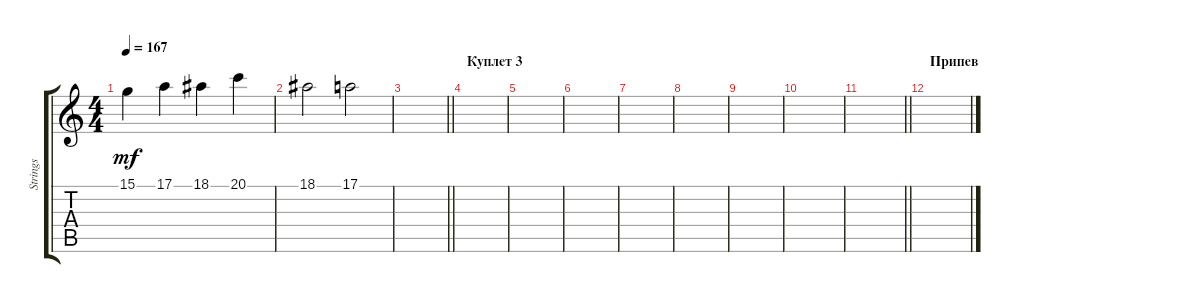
\track ("Strings" "Strings") {instrument stringensemble1}
\staff {score tabs}
\tuning (E4 B3 G3 D3 A2 E2) {hide}
\ts (4 4)
\tempo 167
\clef g2
\ks c
15.1.4{dy mf} 17.1.4 18.1.4 20.1.4 |
18.1.2 17.1.2 |
\barLineRight lightlight
|
\section ("" "Куплет 3")
|
|
|
|
|
|
|
\barLineRight lightlight
|
\section ("" "Припев")
